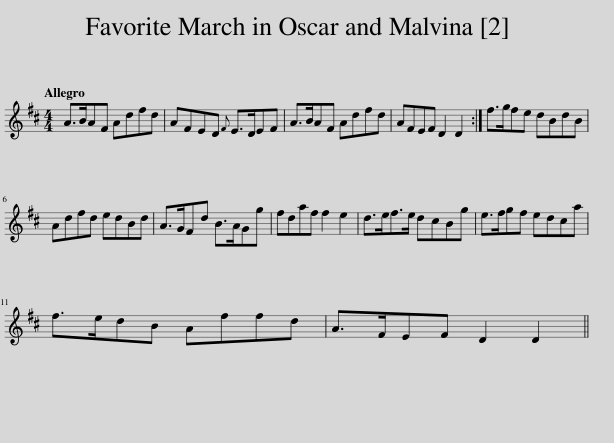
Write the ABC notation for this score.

X:1
L:1/8
Q:1/4=120
M:4/4
I:linebreak $
K:D
V:1 treble
V:1
 A>BAF Adfd | AFED{F} E>DEF | A>BAF Adfd | AFEF D2 D2 :| f>gfe dBdB |$ %5
 Adfd edBd | A>GFd B>AGg | fdaf f2 e2 | d>ef>e dcBg | e>fgf edca |$ %10
 f>edB Affd | A>FEF D2 D2 || %12
